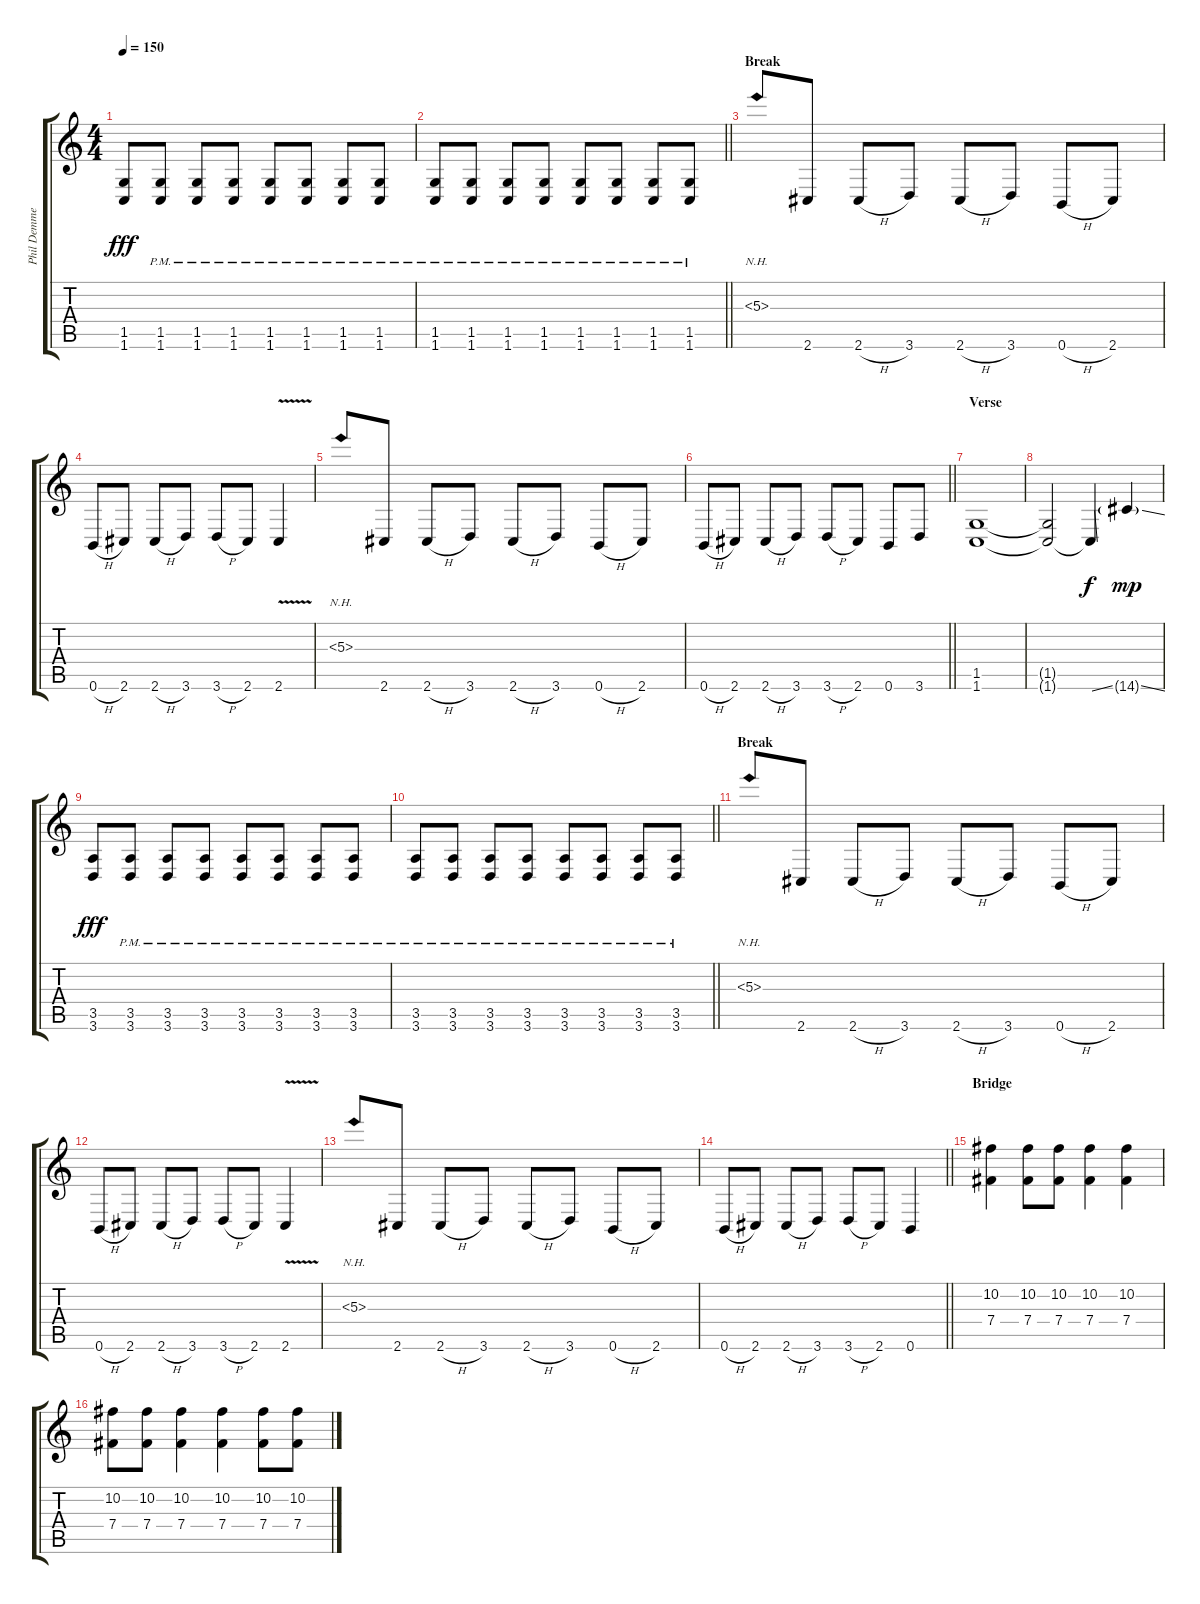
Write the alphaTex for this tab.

\track ("Phil Demmel" "Phil Demme") {instrument distortionguitar}
\staff {score tabs}
\tuning (Db4 Ab3 E3 B2 Gb2 B1) {hide}
\ts (4 4)
\tempo 150
\clef g2
\ks c
(1.5 1.6).8{dy fff} (1.5{pm} 1.6{pm}).8 (1.5{pm} 1.6{pm}).8 (1.5{pm} 1.6{pm}).8 (1.5{pm} 1.6{pm}).8 (1.5{pm} 1.6{pm}).8 (1.5{pm} 1.6{pm}).8 (1.5{pm} 1.6{pm}).8 |
\barLineRight lightlight
(1.5{pm} 1.6{pm}).8 (1.5{pm} 1.6{pm}).8 (1.5{pm} 1.6{pm}).8 (1.5{pm} 1.6{pm}).8 (1.5{pm} 1.6{pm}).8 (1.5{pm} 1.6{pm}).8 (1.5{pm} 1.6{pm}).8 (1.5{pm} 1.6{pm}).8 |
\section ("" "Break")
5.3{nh}.8 2.6.8 2.6{h}.8 3.6.8 2.6{h}.8 3.6.8 0.6{h}.8 2.6.8 |
0.6{h}.8 2.6.8 2.6{h}.8 3.6.8 3.6{h}.8 2.6.8 2.6{v}.4 |
5.3{nh}.8 2.6.8 2.6{h}.8 3.6.8 2.6{h}.8 3.6.8 0.6{h}.8 2.6.8 |
\barLineRight lightlight
0.6{h}.8 2.6.8 2.6{h}.8 3.6.8 3.6{h}.8 2.6.8 0.6.8 3.6.8 |
\section ("" "Verse")
(1.5 1.6).1 |
(1.5{t} 1.6{t}).2 1.6{ss t}.4{dy f} 14.6{ss g}.4{dy mp} |
(3.5 3.6).8{dy fff} (3.5{pm} 3.6{pm}).8 (3.5{pm} 3.6{pm}).8 (3.5{pm} 3.6{pm}).8 (3.5{pm} 3.6{pm}).8 (3.5{pm} 3.6{pm}).8 (3.5{pm} 3.6{pm}).8 (3.5{pm} 3.6{pm}).8 |
\barLineRight lightlight
(3.5{pm} 3.6{pm}).8 (3.5{pm} 3.6{pm}).8 (3.5{pm} 3.6{pm}).8 (3.5{pm} 3.6{pm}).8 (3.5{pm} 3.6{pm}).8 (3.5{pm} 3.6{pm}).8 (3.5{pm} 3.6{pm}).8 (3.5{pm} 3.6{pm}).8 |
\section ("" "Break")
5.3{nh}.8 2.6.8 2.6{h}.8 3.6.8 2.6{h}.8 3.6.8 0.6{h}.8 2.6.8 |
0.6{h}.8 2.6.8 2.6{h}.8 3.6.8 3.6{h}.8 2.6.8 2.6{v}.4 |
5.3{nh}.8 2.6.8 2.6{h}.8 3.6.8 2.6{h}.8 3.6.8 0.6{h}.8 2.6.8 |
\barLineRight lightlight
0.6{h}.8 2.6.8 2.6{h}.8 3.6.8 3.6{h}.8 2.6.8 0.6.4 |
\section ("" "Bridge")
(10.2 7.4).4 (10.2 7.4).8 (10.2 7.4).8 (10.2 7.4).4 (10.2 7.4).4 |
(10.2 7.4).8 (10.2 7.4).8 (10.2 7.4).4 (10.2 7.4).4 (10.2 7.4).8 (10.2 7.4).8
